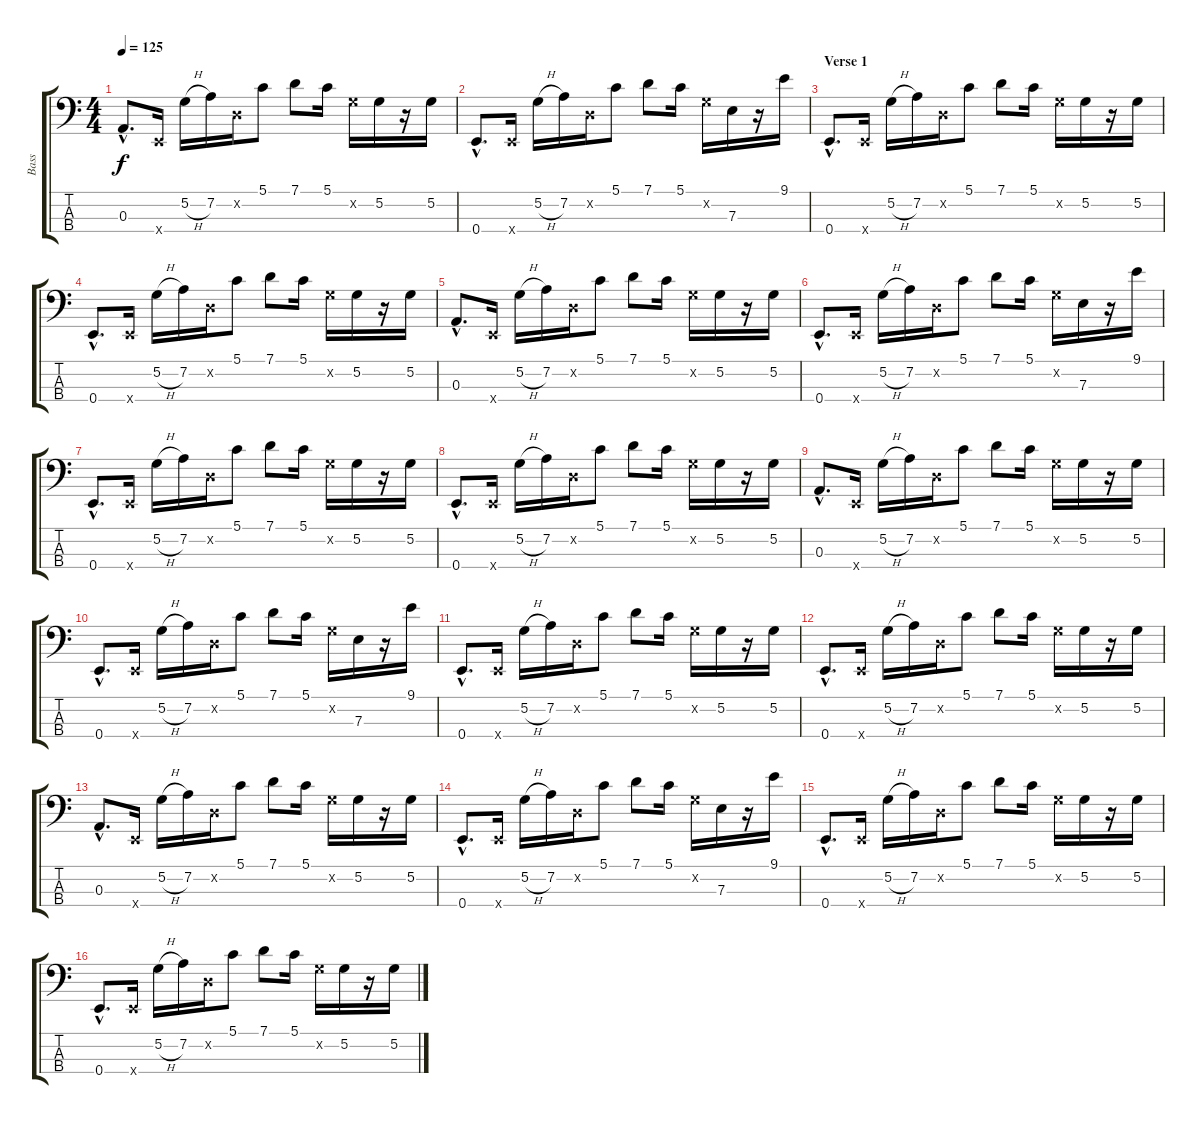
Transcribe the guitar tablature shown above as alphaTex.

\track ("Bass" "Bass") {instrument slapbass2}
\staff {score tabs}
\tuning (G2 D2 A1 E1) {hide}
\ts (4 4)
\tempo 125
\clef f4
\ks c
0.3{hac}.8{d dy f} 0.4{x}.16 5.2{h}.16 7.2.16 0.2{x}.16 5.1.8 7.1.8 5.1.16 5.2{x}.16 5.2.16 r.16 5.2.16 |
0.4{hac}.8{d} 0.4{x}.16 5.2{h}.16 7.2.16 0.2{x}.16 5.1.8 7.1.8 5.1.16 5.2{x}.16 7.3.16 r.16 9.1.16 |
\section ("" "Verse 1")
0.4{hac}.8{d} 0.4{x}.16 5.2{h}.16 7.2.16 0.2{x}.16 5.1.8 7.1.8 5.1.16 5.2{x}.16 5.2.16 r.16 5.2.16 |
0.4{hac}.8{d} 0.4{x}.16 5.2{h}.16 7.2.16 0.2{x}.16 5.1.8 7.1.8 5.1.16 5.2{x}.16 5.2.16 r.16 5.2.16 |
0.3{hac}.8{d} 0.4{x}.16 5.2{h}.16 7.2.16 0.2{x}.16 5.1.8 7.1.8 5.1.16 5.2{x}.16 5.2.16 r.16 5.2.16 |
0.4{hac}.8{d} 0.4{x}.16 5.2{h}.16 7.2.16 0.2{x}.16 5.1.8 7.1.8 5.1.16 5.2{x}.16 7.3.16 r.16 9.1.16 |
0.4{hac}.8{d} 0.4{x}.16 5.2{h}.16 7.2.16 0.2{x}.16 5.1.8 7.1.8 5.1.16 5.2{x}.16 5.2.16 r.16 5.2.16 |
0.4{hac}.8{d} 0.4{x}.16 5.2{h}.16 7.2.16 0.2{x}.16 5.1.8 7.1.8 5.1.16 5.2{x}.16 5.2.16 r.16 5.2.16 |
0.3{hac}.8{d} 0.4{x}.16 5.2{h}.16 7.2.16 0.2{x}.16 5.1.8 7.1.8 5.1.16 5.2{x}.16 5.2.16 r.16 5.2.16 |
0.4{hac}.8{d} 0.4{x}.16 5.2{h}.16 7.2.16 0.2{x}.16 5.1.8 7.1.8 5.1.16 5.2{x}.16 7.3.16 r.16 9.1.16 |
0.4{hac}.8{d} 0.4{x}.16 5.2{h}.16 7.2.16 0.2{x}.16 5.1.8 7.1.8 5.1.16 5.2{x}.16 5.2.16 r.16 5.2.16 |
0.4{hac}.8{d} 0.4{x}.16 5.2{h}.16 7.2.16 0.2{x}.16 5.1.8 7.1.8 5.1.16 5.2{x}.16 5.2.16 r.16 5.2.16 |
0.3{hac}.8{d} 0.4{x}.16 5.2{h}.16 7.2.16 0.2{x}.16 5.1.8 7.1.8 5.1.16 5.2{x}.16 5.2.16 r.16 5.2.16 |
0.4{hac}.8{d} 0.4{x}.16 5.2{h}.16 7.2.16 0.2{x}.16 5.1.8 7.1.8 5.1.16 5.2{x}.16 7.3.16 r.16 9.1.16 |
0.4{hac}.8{d} 0.4{x}.16 5.2{h}.16 7.2.16 0.2{x}.16 5.1.8 7.1.8 5.1.16 5.2{x}.16 5.2.16 r.16 5.2.16 |
0.4{hac}.8{d} 0.4{x}.16 5.2{h}.16 7.2.16 0.2{x}.16 5.1.8 7.1.8 5.1.16 5.2{x}.16 5.2.16 r.16 5.2.16
